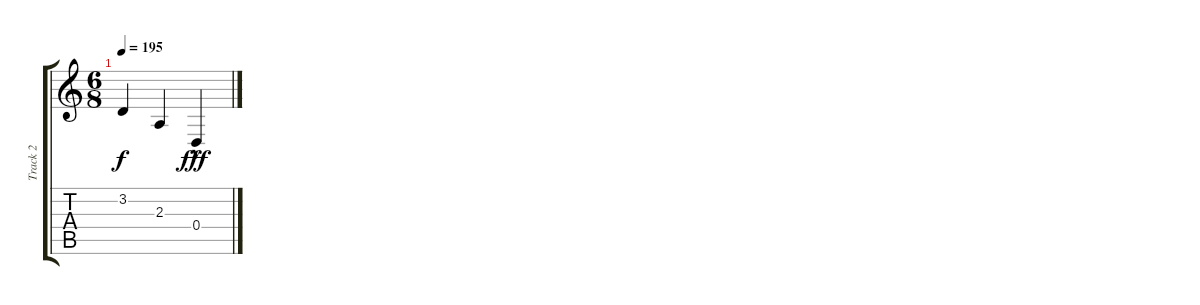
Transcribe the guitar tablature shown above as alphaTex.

\track ("Track 2" "Track 2") {instrument fx7echoes}
\staff {score tabs}
\tuning (E4 B3 G3 D3 A2 E2) {hide}
\ts (6 8)
\tempo 195
\clef g2
\ks c
3.2.4{dy f} 2.3.4 0.4{hac}.4{dy fff}
